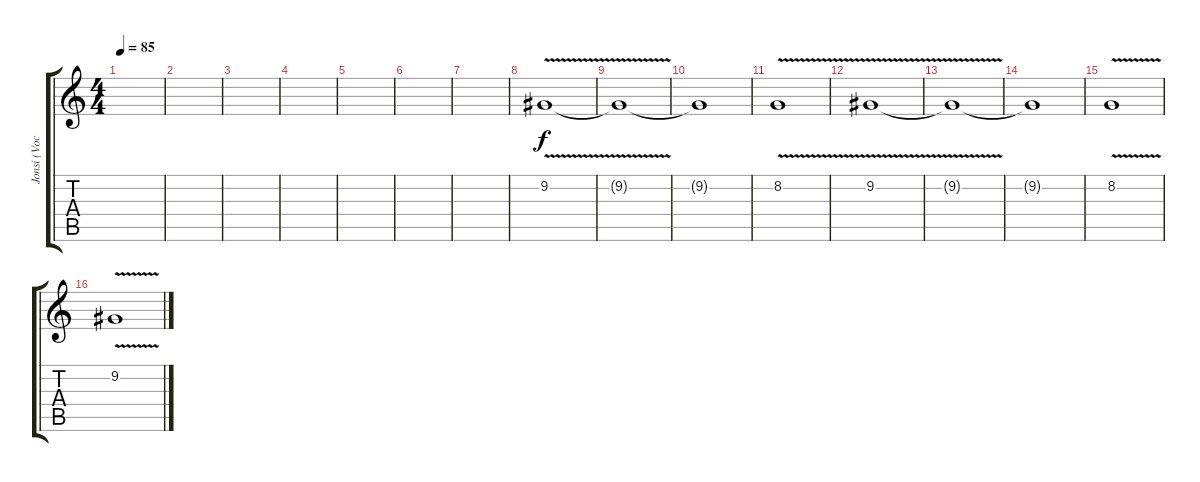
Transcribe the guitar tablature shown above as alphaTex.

\track ("Jonsi (Vocals and Noises)" "Jonsi (Voc") {instrument fx7echoes}
\staff {score tabs}
\tuning (E4 B3 G3 D3 A2 E2) {hide}
\ts (4 4)
\tempo 85
\clef g2
\ks c
|
|
|
|
|
|
|
9.2{v}.1{instrument pad2warm} |
9.2{t}.1 |
9.2{t}.1 |
8.2{v}.1 |
9.2{v}.1 |
9.2{t}.1 |
9.2{t}.1 |
8.2{v}.1 |
9.2{v}.1
